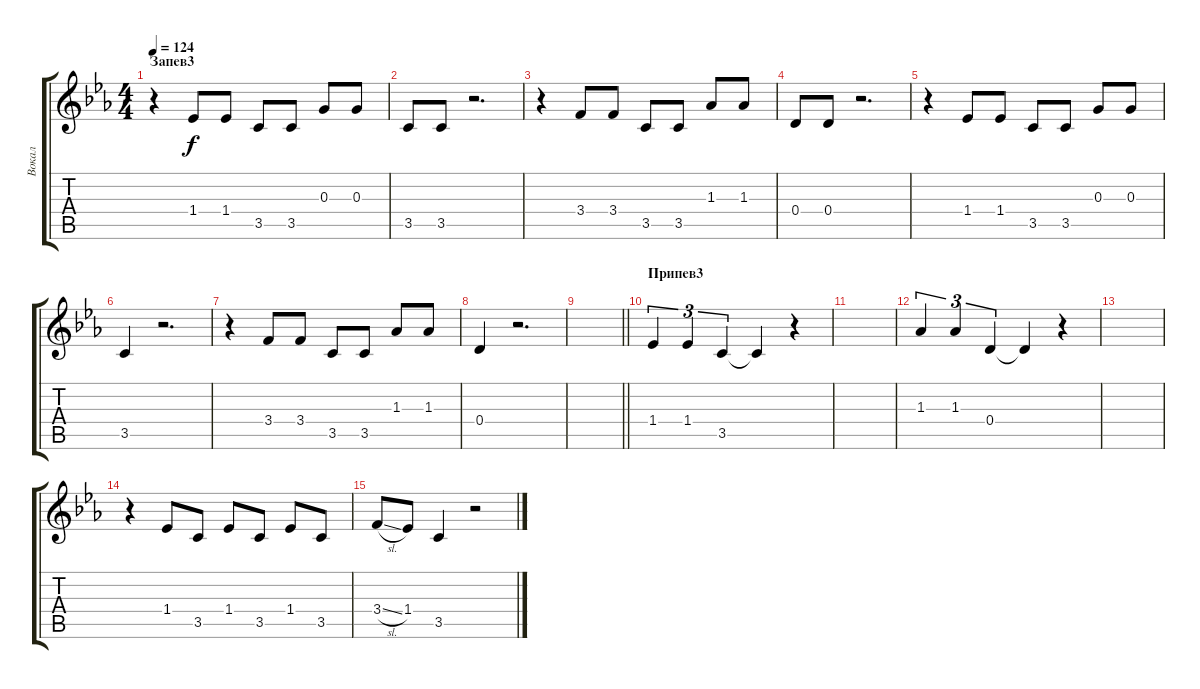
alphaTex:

\track ("Вокал" "Вокал") {mute instrument contrabass}
\staff {score tabs}
\tuning (E4 B3 G3 D3 A2 E2) {hide}
\ts (4 4)
\section ("" "Запев3")
\tempo 124
\clef g2
\ks cminor
r.4{dy f} 1.4.8 1.4.8 3.5.8 3.5.8 0.3.8 0.3.8 |
3.5.8 3.5.8 r.2{d} |
r.4 3.4.8 3.4.8 3.5.8 3.5.8 1.3.8 1.3.8 |
0.4.8 0.4.8 r.2{d} |
r.4 1.4.8 1.4.8 3.5.8 3.5.8 0.3.8 0.3.8 |
3.5.4 r.2{d} |
r.4 3.4.8 3.4.8 3.5.8 3.5.8 1.3.8 1.3.8 |
0.4.4 r.2{d} |
\barLineRight lightlight
|
\section ("" "Припев3")
1.4.4{tu (3 2)} 1.4.4{tu (3 2)} 3.5.4{tu (3 2)} 3.5{t}.4 r.4 |
|
1.3.4{tu (3 2)} 1.3.4{tu (3 2)} 0.4.4{tu (3 2)} 0.4{t}.4 r.4 |
|
r.4 1.4.8 3.5.8 1.4.8 3.5.8 1.4.8 3.5.8 |
3.4{sl}.8 1.4.8 3.5.4 r.2
